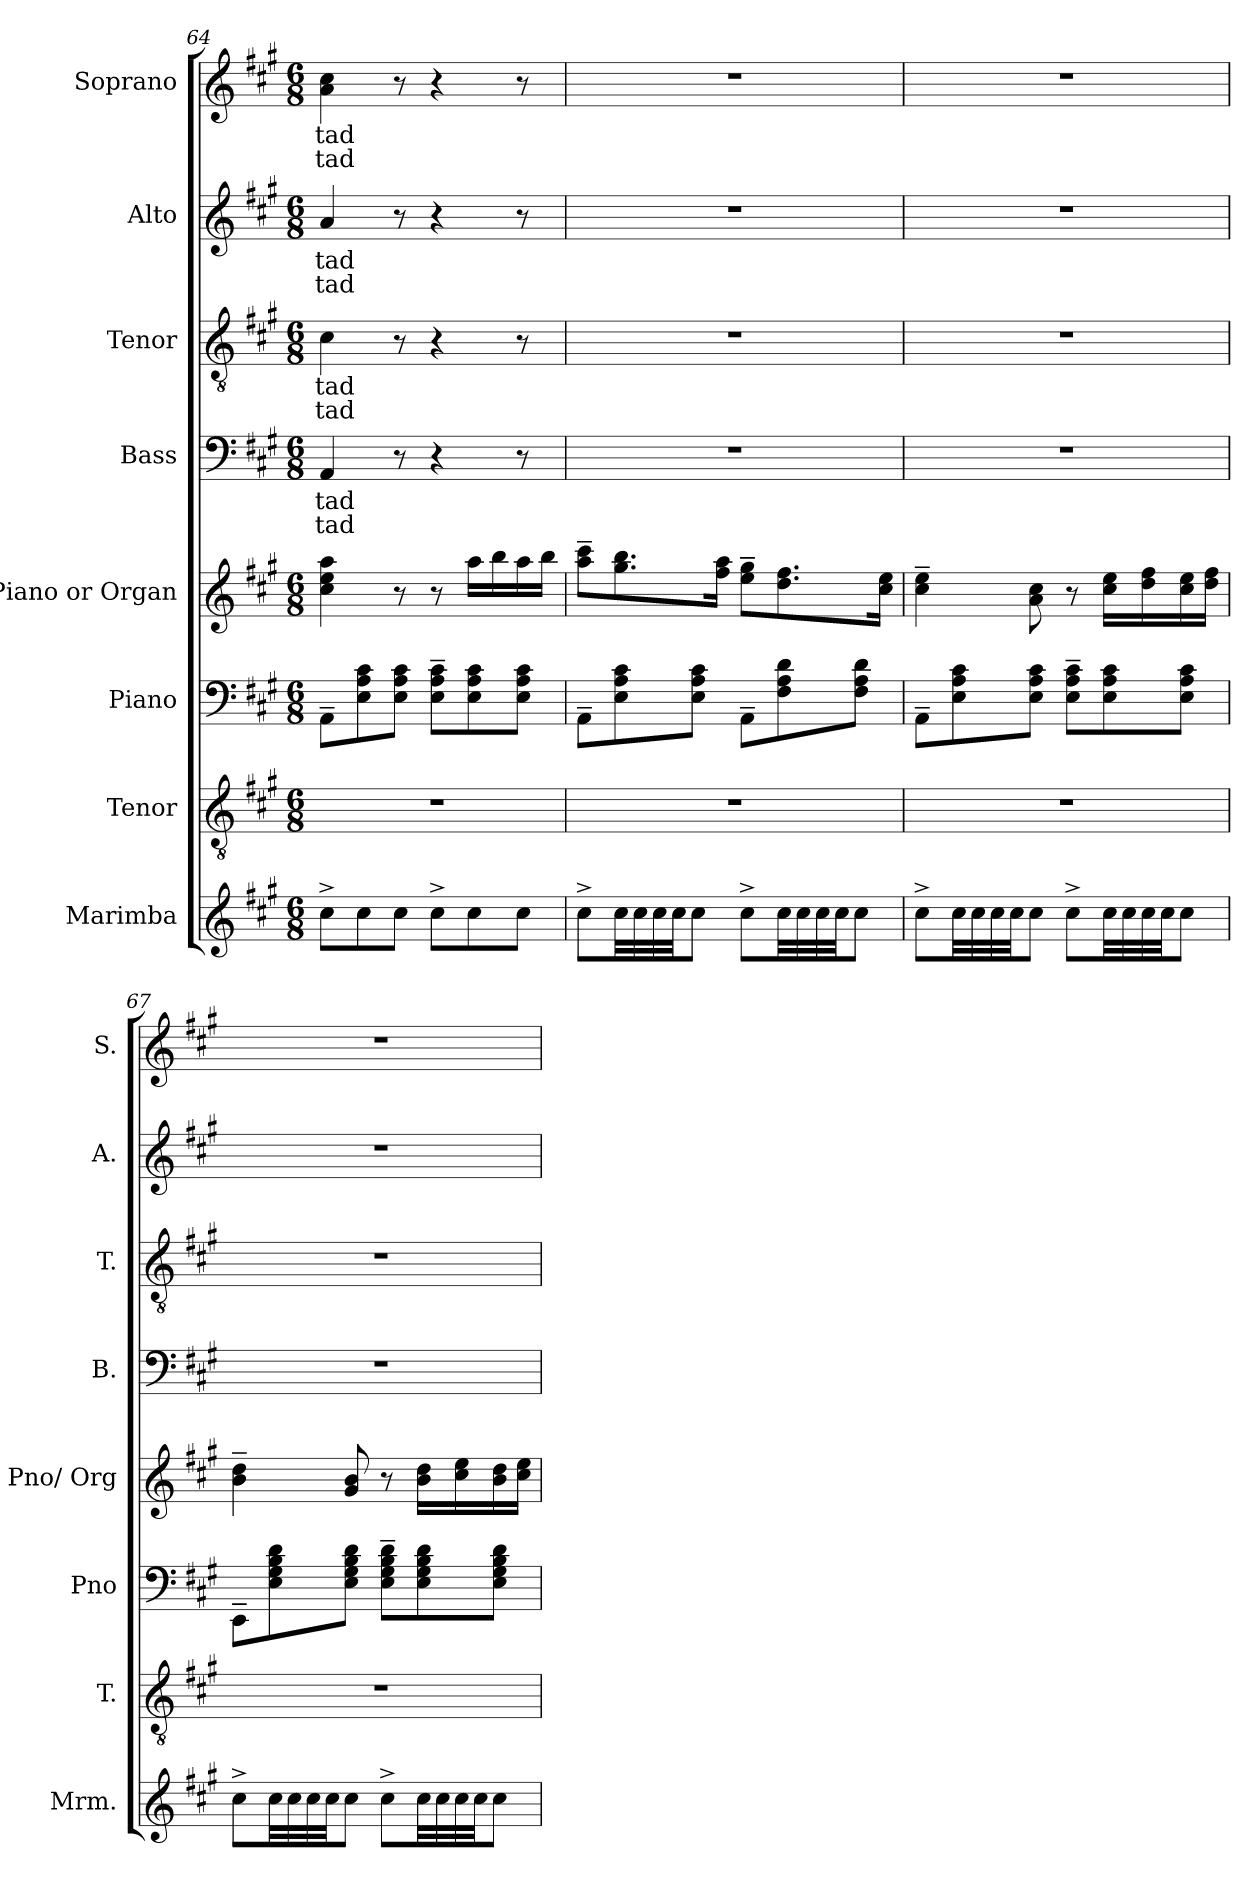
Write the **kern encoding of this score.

**kern	**kern	**kern	**kern	**kern	**text	**text	**kern	**text	**text	**kern	**text	**text	**kern	**text	**text
*part8	*part7	*part6	*part5	*part4	*part4	*part4	*part3	*part3	*part3	*part2	*part2	*part2	*part1	*part1	*part1
*staff8	*staff7	*staff6	*staff5	*staff4	*staff4	*staff4	*staff3	*staff3	*staff3	*staff2	*staff2	*staff2	*staff1	*staff1	*staff1
*I"Marimba	*I"Tenor	*I"Piano	*I"Piano or Organ	*I"Bass	*	*	*I"Tenor	*	*	*I"Alto	*	*	*I"Soprano	*	*
*I'Mrm.	*I'T.	*I'Pno	*I'Pno/ Org	*I'B.	*	*	*I'T.	*	*	*I'A.	*	*	*I'S.	*	*
*clefG2	*clefGv2	*clefF4	*clefG2	*clefF4	*	*	*clefGv2	*	*	*clefG2	*	*	*clefG2	*	*
*k[f#c#g#]	*k[f#c#g#]	*k[f#c#g#]	*k[f#c#g#]	*k[f#c#g#]	*	*	*k[f#c#g#]	*	*	*k[f#c#g#]	*	*	*k[f#c#g#]	*	*
*M6/8	*M6/8	*M6/8	*M6/8	*M6/8	*	*	*M6/8	*	*	*M6/8	*	*	*M6/8	*	*
=64	=64	=64	=64	=64	=64	=64	=64	=64	=64	=64	=64	=64	=64	=64	=64
!	!	!	!	!	!LO:LY:b	!LO:LY:b	!	!LO:LY:b	!LO:LY:b	!	!LO:LY:b	!LO:LY:b	!	!LO:LY:b	!LO:LY:b
8cc#^\L	2.r	8AA~\L	4cc#\ 4ee\ 4aa\	4AA/	-tad	-tad	4c#\	-tad	-tad	4a/	-tad	-tad	4a\ 4cc#\	-tad	-tad
8cc#\	.	8E\ 8A\ 8c#\	.	.	.	.	.	.	.	.	.	.	.	.	.
8cc#\J	.	8E\ 8A\ 8c#\J	8r	8r	.	.	8r	.	.	8r	.	.	8r	.	.
8cc#^\L	.	8E\~ 8A\~ 8c#\~L	8r	4r	.	.	4r	.	.	4r	.	.	4r	.	.
8cc#\	.	8E\ 8A\ 8c#\	16aa\LL	.	.	.	.	.	.	.	.	.	.	.	.
.	.	.	16bb\	.	.	.	.	.	.	.	.	.	.	.	.
8cc#\J	.	8E\ 8A\ 8c#\J	16aa\	8r	.	.	8r	.	.	8r	.	.	8r	.	.
.	.	.	16bb\JJ	.	.	.	.	.	.	.	.	.	.	.	.
!!LO:PB:g=z
=65	=65	=65	=65	=65	=65	=65	=65	=65	=65	=65	=65	=65	=65	=65	=65
8cc#^\L	2.r	8AA~\L	8aa\~ 8ccc#\~L	2.r	.	.	2.r	.	.	2.r	.	.	2.r	.	.
*tremolo	*	*	*	*	*	*	*	*	*	*	*	*	*	*	*
32cc#\	.	8E\ 8A\ 8c#\	8.gg#\ 8.bb\	.	.	.	.	.	.	.	.	.	.	.	.
32cc#\	.	.	.	.	.	.	.	.	.	.	.	.	.	.	.
32cc#\	.	.	.	.	.	.	.	.	.	.	.	.	.	.	.
32cc#\	.	.	.	.	.	.	.	.	.	.	.	.	.	.	.
*Xtremolo	*	*	*	*	*	*	*	*	*	*	*	*	*	*	*
8cc#\J	.	8E\ 8A\ 8c#\J	.	.	.	.	.	.	.	.	.	.	.	.	.
.	.	.	16ff#\ 16aa\Jk	.	.	.	.	.	.	.	.	.	.	.	.
8cc#^\L	.	8AA~\L	8ee\~ 8gg#\~L	.	.	.	.	.	.	.	.	.	.	.	.
*tremolo	*	*	*	*	*	*	*	*	*	*	*	*	*	*	*
32cc#\	.	8F#\ 8A\ 8d\	8.dd\ 8.ff#\	.	.	.	.	.	.	.	.	.	.	.	.
32cc#\	.	.	.	.	.	.	.	.	.	.	.	.	.	.	.
32cc#\	.	.	.	.	.	.	.	.	.	.	.	.	.	.	.
32cc#\	.	.	.	.	.	.	.	.	.	.	.	.	.	.	.
*Xtremolo	*	*	*	*	*	*	*	*	*	*	*	*	*	*	*
8cc#\J	.	8F#\ 8A\ 8d\J	.	.	.	.	.	.	.	.	.	.	.	.	.
.	.	.	16cc#\ 16ee\Jk	.	.	.	.	.	.	.	.	.	.	.	.
=66	=66	=66	=66	=66	=66	=66	=66	=66	=66	=66	=66	=66	=66	=66	=66
8cc#^\L	2.r	8AA~\L	4cc#\~ 4ee\~	2.r	.	.	2.r	.	.	2.r	.	.	2.r	.	.
*tremolo	*	*	*	*	*	*	*	*	*	*	*	*	*	*	*
32cc#\	.	8E\ 8A\ 8c#\	.	.	.	.	.	.	.	.	.	.	.	.	.
32cc#\	.	.	.	.	.	.	.	.	.	.	.	.	.	.	.
32cc#\	.	.	.	.	.	.	.	.	.	.	.	.	.	.	.
32cc#\	.	.	.	.	.	.	.	.	.	.	.	.	.	.	.
*Xtremolo	*	*	*	*	*	*	*	*	*	*	*	*	*	*	*
8cc#\J	.	8E\ 8A\ 8c#\J	8a\ 8cc#\	.	.	.	.	.	.	.	.	.	.	.	.
8cc#^\L	.	8E\~ 8A\~ 8c#\~L	8r	.	.	.	.	.	.	.	.	.	.	.	.
*tremolo	*	*	*	*	*	*	*	*	*	*	*	*	*	*	*
32cc#\	.	8E\ 8A\ 8c#\	16cc#\ 16ee\LL	.	.	.	.	.	.	.	.	.	.	.	.
32cc#\	.	.	.	.	.	.	.	.	.	.	.	.	.	.	.
32cc#\	.	.	16dd\ 16ff#\	.	.	.	.	.	.	.	.	.	.	.	.
32cc#\	.	.	.	.	.	.	.	.	.	.	.	.	.	.	.
*Xtremolo	*	*	*	*	*	*	*	*	*	*	*	*	*	*	*
8cc#\J	.	8E\ 8A\ 8c#\J	16cc#\ 16ee\	.	.	.	.	.	.	.	.	.	.	.	.
.	.	.	16dd\ 16ff#\JJ	.	.	.	.	.	.	.	.	.	.	.	.
=67	=67	=67	=67	=67	=67	=67	=67	=67	=67	=67	=67	=67	=67	=67	=67
8cc#^\L	2.r	8EE~\L	4b\~ 4dd\~	2.r	.	.	2.r	.	.	2.r	.	.	2.r	.	.
*tremolo	*	*	*	*	*	*	*	*	*	*	*	*	*	*	*
32cc#\	.	8E\ 8G#\ 8B\ 8d\	.	.	.	.	.	.	.	.	.	.	.	.	.
32cc#\	.	.	.	.	.	.	.	.	.	.	.	.	.	.	.
32cc#\	.	.	.	.	.	.	.	.	.	.	.	.	.	.	.
32cc#\	.	.	.	.	.	.	.	.	.	.	.	.	.	.	.
*Xtremolo	*	*	*	*	*	*	*	*	*	*	*	*	*	*	*
8cc#\J	.	8E\ 8G#\ 8B\ 8d\J	8g#/ 8b/	.	.	.	.	.	.	.	.	.	.	.	.
8cc#^\L	.	8E\~ 8G#\~ 8B\~ 8d\~L	8r	.	.	.	.	.	.	.	.	.	.	.	.
*tremolo	*	*	*	*	*	*	*	*	*	*	*	*	*	*	*
32cc#\	.	8E\ 8G#\ 8B\ 8d\	16b\ 16dd\LL	.	.	.	.	.	.	.	.	.	.	.	.
32cc#\	.	.	.	.	.	.	.	.	.	.	.	.	.	.	.
32cc#\	.	.	16cc#\ 16ee\	.	.	.	.	.	.	.	.	.	.	.	.
32cc#\	.	.	.	.	.	.	.	.	.	.	.	.	.	.	.
*Xtremolo	*	*	*	*	*	*	*	*	*	*	*	*	*	*	*
8cc#\J	.	8E\ 8G#\ 8B\ 8d\J	16b\ 16dd\	.	.	.	.	.	.	.	.	.	.	.	.
.	.	.	16cc#\ 16ee\JJ	.	.	.	.	.	.	.	.	.	.	.	.
=	=	=	=	=	=	=	=	=	=	=	=	=	=	=	=
*-	*-	*-	*-	*-	*-	*-	*-	*-	*-	*-	*-	*-	*-	*-	*-
